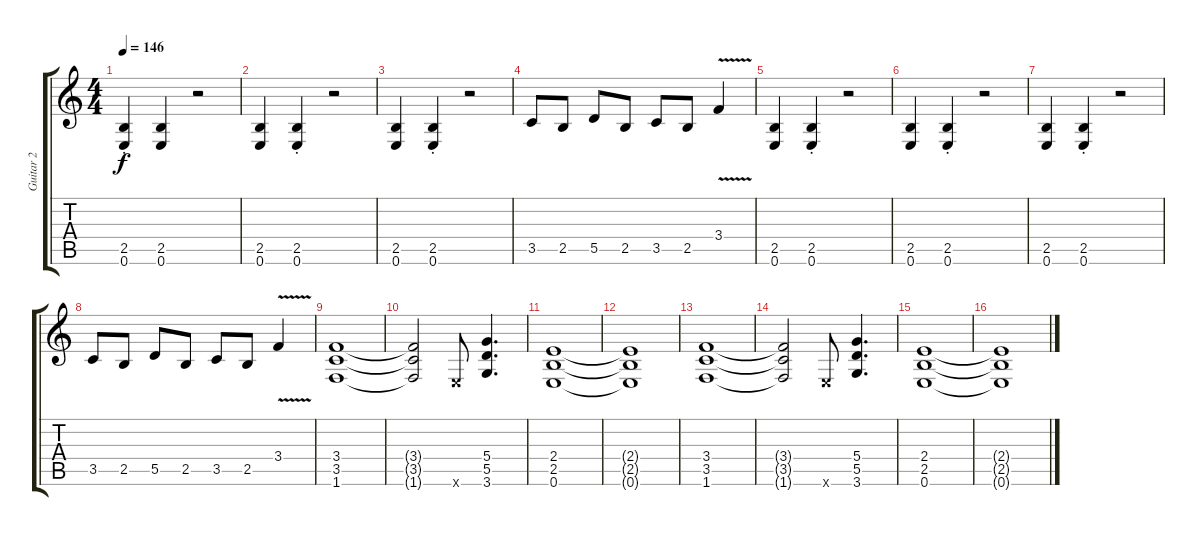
\track ("Guitar 2" "Guitar 2") {instrument distortionguitar}
\staff {score tabs}
\tuning (E4 B3 G3 D3 A2 E2) {hide}
\ts (4 4)
\tempo 146
\clef g2
\ks c
(2.5{st} 0.6{st}).4{dy f} (2.5 0.6).4 r.2 |
(2.5 0.6).4 (2.5{st} 0.6{st}).4 r.2 |
(2.5 0.6).4 (2.5{st} 0.6{st}).4 r.2 |
3.5.8 2.5.8 5.5.8 2.5.8 3.5.8 2.5.8 3.4{v}.4 |
(2.5 0.6).4 (2.5{st} 0.6{st}).4 r.2 |
(2.5 0.6).4 (2.5{st} 0.6{st}).4 r.2 |
(2.5 0.6).4 (2.5{st} 0.6{st}).4 r.2 |
3.5.8 2.5.8 5.5.8 2.5.8 3.5.8 2.5.8 3.4{v}.4 |
(3.4 3.5 1.6).1 |
(3.4{t} 3.5{t} 1.6{t}).2 0.6{x}.8 (5.4 5.5 3.6).4{d} |
(2.4 2.5 0.6).1 |
(2.4{t} 2.5{t} 0.6{t}).1 |
(3.4 3.5 1.6).1 |
(3.4{t} 3.5{t} 1.6{t}).2 0.6{x}.8 (5.4 5.5 3.6).4{d} |
(2.4 2.5 0.6).1 |
(2.4{t} 2.5{t} 0.6{t}).1
